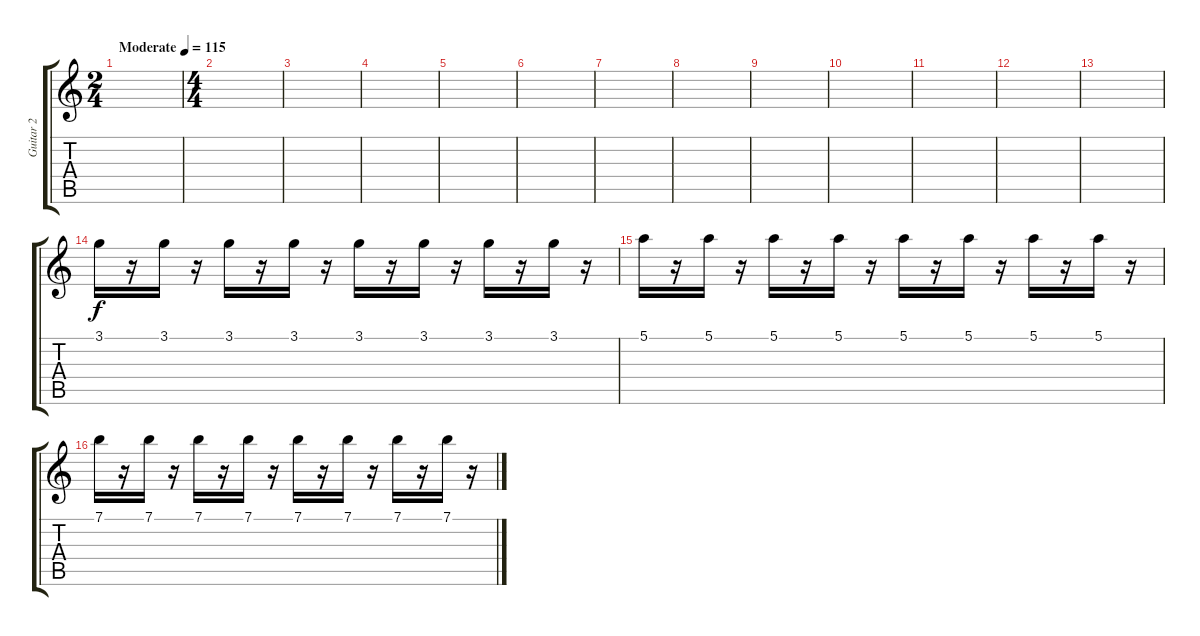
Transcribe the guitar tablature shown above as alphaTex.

\track ("Guitar 2" "Guitar 2") {instrument distortionguitar}
\staff {score tabs}
\tuning (E4 B3 G3 D3 A2 E2) {hide}
\ts (2 4)
\tempo (115 "Moderate")
\clef g2
\ks c
|
\ts (4 4)
|
|
|
|
|
|
|
|
|
|
|
|
3.1.16 r.16 3.1.16 r.16 3.1.16 r.16 3.1.16 r.16 3.1.16 r.16 3.1.16 r.16 3.1.16 r.16 3.1.16 r.16 |
5.1.16 r.16 5.1.16 r.16 5.1.16 r.16 5.1.16 r.16 5.1.16 r.16 5.1.16 r.16 5.1.16 r.16 5.1.16 r.16 |
7.1.16 r.16 7.1.16 r.16 7.1.16 r.16 7.1.16 r.16 7.1.16 r.16 7.1.16 r.16 7.1.16 r.16 7.1.16 r.16
